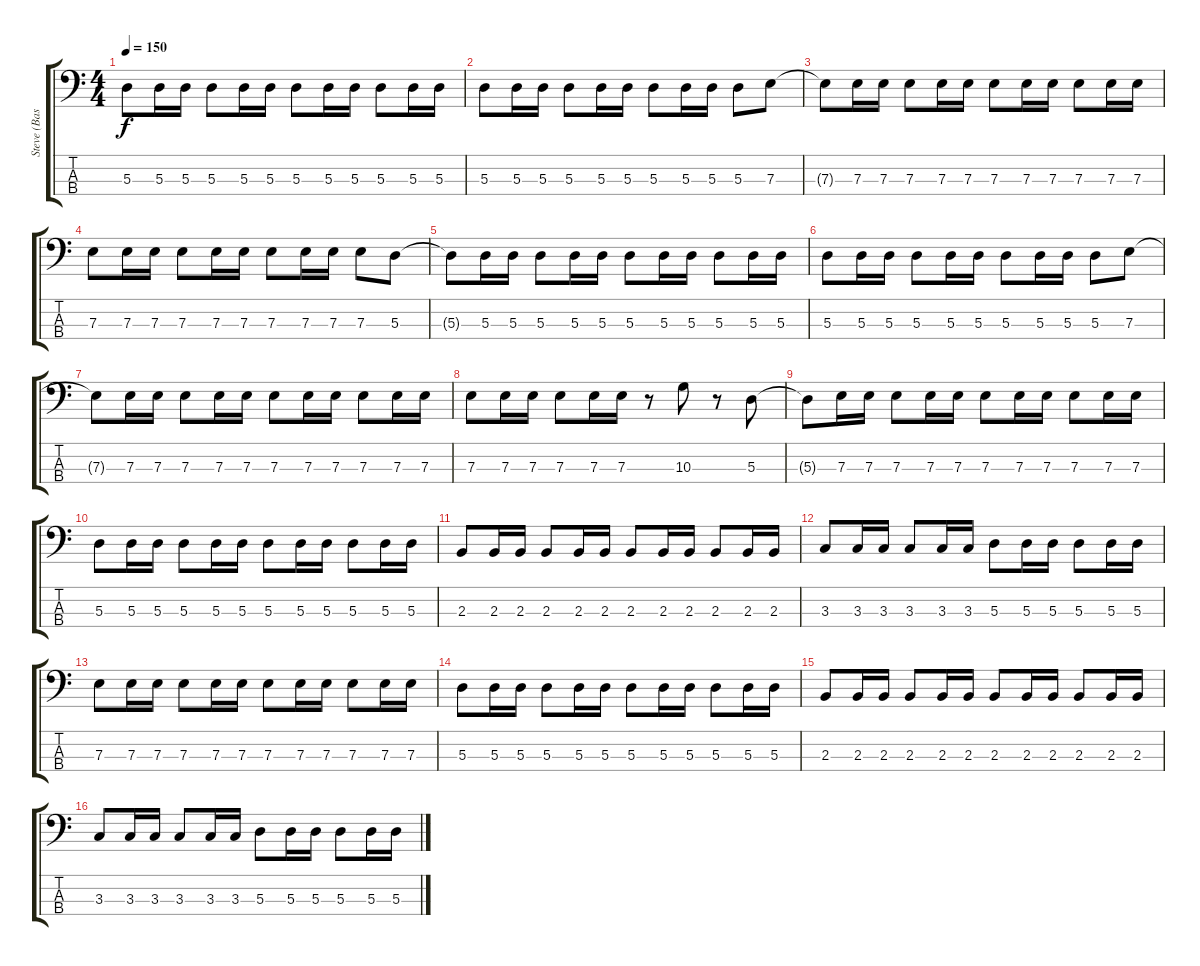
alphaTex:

\track ("Steve (Bass)" "Steve (Bas") {instrument electricbassfinger}
\staff {score tabs}
\tuning (G2 D2 A1 E1) {hide}
\ts (4 4)
\tempo 150
\clef f4
\ks c
5.3{t}.8{dy f} 5.3.16 5.3.16 5.3.8 5.3.16 5.3.16 5.3.8 5.3.16 5.3.16 5.3.8 5.3.16 5.3.16 |
5.3.8 5.3.16 5.3.16 5.3.8 5.3.16 5.3.16 5.3.8 5.3.16 5.3.16 5.3.8 7.3.8 |
7.3{t}.8 7.3.16 7.3.16 7.3.8 7.3.16 7.3.16 7.3.8 7.3.16 7.3.16 7.3.8 7.3.16 7.3.16 |
7.3.8 7.3.16 7.3.16 7.3.8 7.3.16 7.3.16 7.3.8 7.3.16 7.3.16 7.3.8 5.3.8 |
5.3{t}.8 5.3.16 5.3.16 5.3.8 5.3.16 5.3.16 5.3.8 5.3.16 5.3.16 5.3.8 5.3.16 5.3.16 |
5.3.8 5.3.16 5.3.16 5.3.8 5.3.16 5.3.16 5.3.8 5.3.16 5.3.16 5.3.8 7.3.8 |
7.3{t}.8 7.3.16 7.3.16 7.3.8 7.3.16 7.3.16 7.3.8 7.3.16 7.3.16 7.3.8 7.3.16 7.3.16 |
7.3.8 7.3.16 7.3.16 7.3.8 7.3.16 7.3.16 r.8 10.3.8 r.8 5.3.8 |
5.3{t}.8 7.3.16 7.3.16 7.3.8 7.3.16 7.3.16 7.3.8 7.3.16 7.3.16 7.3.8 7.3.16 7.3.16 |
5.3.8 5.3.16 5.3.16 5.3.8 5.3.16 5.3.16 5.3.8 5.3.16 5.3.16 5.3.8 5.3.16 5.3.16 |
2.3.8 2.3.16 2.3.16 2.3.8 2.3.16 2.3.16 2.3.8 2.3.16 2.3.16 2.3.8 2.3.16 2.3.16 |
3.3.8 3.3.16 3.3.16 3.3.8 3.3.16 3.3.16 5.3.8 5.3.16 5.3.16 5.3.8 5.3.16 5.3.16 |
7.3.8 7.3.16 7.3.16 7.3.8 7.3.16 7.3.16 7.3.8 7.3.16 7.3.16 7.3.8 7.3.16 7.3.16 |
5.3.8 5.3.16 5.3.16 5.3.8 5.3.16 5.3.16 5.3.8 5.3.16 5.3.16 5.3.8 5.3.16 5.3.16 |
2.3.8 2.3.16 2.3.16 2.3.8 2.3.16 2.3.16 2.3.8 2.3.16 2.3.16 2.3.8 2.3.16 2.3.16 |
3.3.8 3.3.16 3.3.16 3.3.8 3.3.16 3.3.16 5.3.8 5.3.16 5.3.16 5.3.8 5.3.16 5.3.16
